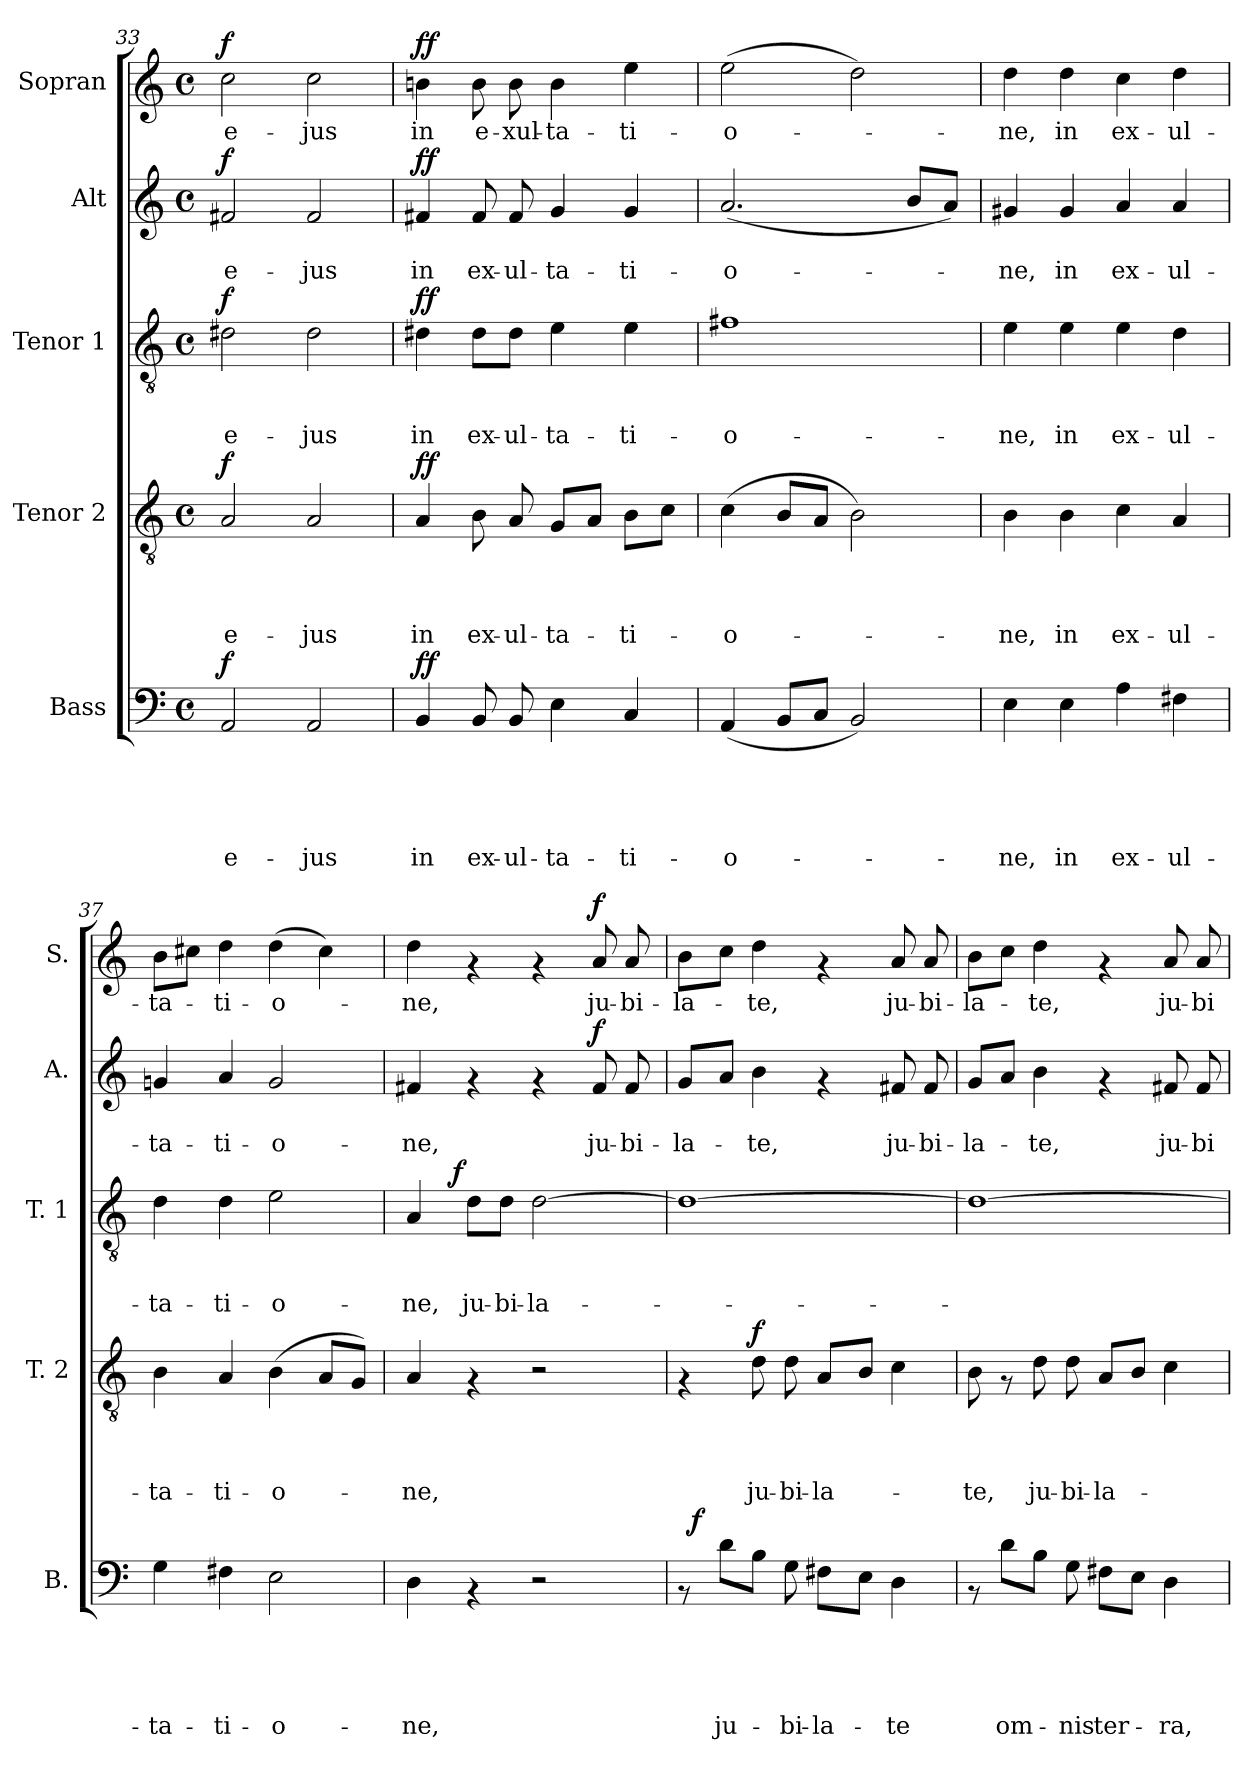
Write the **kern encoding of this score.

**kern	**text	**text	**text	**text	**text	**dynam	**kern	**text	**text	**text	**text	**dynam	**kern	**text	**text	**text	**dynam	**kern	**text	**text	**dynam	**kern	**text	**dynam
*part5	*part5	*part5	*part5	*part5	*part5	*part5	*part4	*part4	*part4	*part4	*part4	*part4	*part3	*part3	*part3	*part3	*part3	*part2	*part2	*part2	*part2	*part1	*part1	*part1
*staff5	*staff5	*staff5	*staff5	*staff5	*staff5	*staff5	*staff4	*staff4	*staff4	*staff4	*staff4	*staff4	*staff3	*staff3	*staff3	*staff3	*staff3	*staff2	*staff2	*staff2	*staff2	*staff1	*staff1	*staff1
*I"Bass	*	*	*	*	*	*	*I"Tenor 2	*	*	*	*	*	*I"Tenor 1	*	*	*	*	*I"Alt	*	*	*	*I"Sopran	*	*
*I'B.	*	*	*	*	*	*	*I'T. 2	*	*	*	*	*	*I'T. 1	*	*	*	*	*I'A.	*	*	*	*I'S.	*	*
*clefF4	*	*	*	*	*	*	*clefGv2	*	*	*	*	*	*clefGv2	*	*	*	*	*clefG2	*	*	*	*clefG2	*	*
*k[]	*	*	*	*	*	*	*k[]	*	*	*	*	*	*k[]	*	*	*	*	*k[]	*	*	*	*k[]	*	*
*C:	*	*	*	*	*	*	*C:	*	*	*	*	*	*C:	*	*	*	*	*C:	*	*	*	*C:	*	*
*M4/4	*	*	*	*	*	*	*M4/4	*	*	*	*	*	*M4/4	*	*	*	*	*M4/4	*	*	*	*M4/4	*	*
*met(c)	*	*	*	*	*	*	*met(c)	*	*	*	*	*	*met(c)	*	*	*	*	*met(c)	*	*	*	*met(c)	*	*
=33	=33	=33	=33	=33	=33	=33	=33	=33	=33	=33	=33	=33	=33	=33	=33	=33	=33	=33	=33	=33	=33	=33	=33	=33
!	!	!	!	!	!LO:LY:b	!LO:DY:a	!	!	!	!	!LO:LY:b	!LO:DY:a	!	!	!	!LO:LY:b	!LO:DY:a	!	!	!LO:LY:b	!LO:DY:a	!	!LO:LY:b	!LO:DY:a
2AA/	.	.	.	.	e-	f	2A/	.	.	.	e-	f	2d#X\	.	.	e-	f	2f#X/	.	e-	f	2cc\	e-	f
!	!	!	!	!	!LO:LY:b	!	!	!	!	!	!LO:LY:b	!	!	!	!	!LO:LY:b	!	!	!	!LO:LY:b	!	!	!LO:LY:b	!
2AA/	.	.	.	.	-jus	.	2A/	.	.	.	-jus	.	2d#\	.	.	-jus	.	2f#/	.	-jus	.	2cc\	-jus	.
=34	=34	=34	=34	=34	=34	=34	=34	=34	=34	=34	=34	=34	=34	=34	=34	=34	=34	=34	=34	=34	=34	=34	=34	=34
!	!	!	!	!	!LO:LY:b	!LO:DY:a	!	!	!	!	!LO:LY:b	!LO:DY:a	!	!	!	!LO:LY:b	!LO:DY:a	!	!	!LO:LY:b	!LO:DY:a	!	!LO:LY:b	!LO:DY:a
4BB/	.	.	.	.	in	ff	4A/	.	.	.	in	ff	4d#X\	.	.	in	ff	4f#X/	.	in	ff	4bn\	in	ff
!	!	!	!	!	!LO:LY:b	!	!	!	!	!	!LO:LY:b	!	!	!	!	!LO:LY:b	!	!	!	!LO:LY:b	!	!	!LO:LY:b	!
8BB/	.	.	.	.	ex-	.	8B\	.	.	.	ex-	.	8d#\L	.	.	ex-	.	8f#/	.	ex-	.	8b\	e-	.
!	!	!	!	!	!LO:LY:b	!	!	!	!	!	!LO:LY:b	!	!	!	!	!LO:LY:b	!	!	!	!LO:LY:b	!	!	!LO:LY:b	!
8BB/	.	.	.	.	-ul-	.	8A/	.	.	.	-ul-	.	8d#\J	.	.	-ul-	.	8f#/	.	-ul-	.	8b\	-xul-	.
!	!	!	!	!	!LO:LY:b	!	!	!	!	!	!LO:LY:b	!	!	!	!	!LO:LY:b	!	!	!	!LO:LY:b	!	!	!LO:LY:b	!
4E\	.	.	.	.	-ta-	.	8G/L	.	.	.	-ta-	.	4e\	.	.	-ta-	.	4g/	.	-ta-	.	4b\	-ta-	.
.	.	.	.	.	.	.	8A/J	.	.	.	.	.	.	.	.	.	.	.	.	.	.	.	.	.
!	!	!	!	!	!LO:LY:b	!	!	!	!	!	!LO:LY:b	!	!	!	!	!LO:LY:b	!	!	!	!LO:LY:b	!	!	!LO:LY:b	!
4C/	.	.	.	.	-ti-	.	8B\L	.	.	.	-ti-	.	4e\	.	.	-ti-	.	4g/	.	-ti-	.	4ee\	-ti-	.
.	.	.	.	.	.	.	8c\J	.	.	.	.	.	.	.	.	.	.	.	.	.	.	.	.	.
=35	=35	=35	=35	=35	=35	=35	=35	=35	=35	=35	=35	=35	=35	=35	=35	=35	=35	=35	=35	=35	=35	=35	=35	=35
!	!	!	!	!	!LO:LY:b	!	!	!	!	!	!LO:LY:b	!	!	!	!	!LO:LY:b	!	!	!	!LO:LY:b	!	!	!LO:LY:b	!
(<4AA/	.	.	.	.	-o-	.	(>4c\	.	.	.	-o-	.	1f#X	.	.	-o-	.	(<2.a/	.	-o-	.	(>2ee\	-o-	.
8BB/L	.	.	.	.	.	.	8B/L	.	.	.	.	.	.	.	.	.	.	.	.	.	.	.	.	.
8C/J	.	.	.	.	.	.	8A/J	.	.	.	.	.	.	.	.	.	.	.	.	.	.	.	.	.
2BB/)	.	.	.	.	.	.	2B\)	.	.	.	.	.	.	.	.	.	.	.	.	.	.	2dd\)	.	.
.	.	.	.	.	.	.	.	.	.	.	.	.	.	.	.	.	.	8b/L	.	.	.	.	.	.
.	.	.	.	.	.	.	.	.	.	.	.	.	.	.	.	.	.	8a/J)	.	.	.	.	.	.
=36	=36	=36	=36	=36	=36	=36	=36	=36	=36	=36	=36	=36	=36	=36	=36	=36	=36	=36	=36	=36	=36	=36	=36	=36
!	!	!	!	!	!LO:LY:b	!	!	!	!	!	!LO:LY:b	!	!	!	!	!LO:LY:b	!	!	!	!LO:LY:b	!	!	!LO:LY:b	!
4E\	.	.	.	.	-ne,	.	4B\	.	.	.	-ne,	.	4e\	.	.	-ne,	.	4g#X/	.	-ne,	.	4dd\	-ne,	.
!	!	!	!	!	!LO:LY:b	!	!	!	!	!	!LO:LY:b	!	!	!	!	!LO:LY:b	!	!	!	!LO:LY:b	!	!	!LO:LY:b	!
4E\	.	.	.	.	in	.	4B\	.	.	.	in	.	4e\	.	.	in	.	4g#/	.	in	.	4dd\	in	.
!	!	!	!	!	!LO:LY:b	!	!	!	!	!	!LO:LY:b	!	!	!	!	!LO:LY:b	!	!	!	!LO:LY:b	!	!	!LO:LY:b	!
4A\	.	.	.	.	ex-	.	4c\	.	.	.	ex-	.	4e\	.	.	ex-	.	4a/	.	ex-	.	4cc\	ex-	.
!	!	!	!	!	!LO:LY:b	!	!	!	!	!	!LO:LY:b	!	!	!	!	!LO:LY:b	!	!	!	!LO:LY:b	!	!	!LO:LY:b	!
4F#X\	.	.	.	.	-ul-	.	4A/	.	.	.	-ul-	.	4d\	.	.	-ul-	.	4a/	.	-ul-	.	4dd\	-ul-	.
!!LO:PB:g=z
=37	=37	=37	=37	=37	=37	=37	=37	=37	=37	=37	=37	=37	=37	=37	=37	=37	=37	=37	=37	=37	=37	=37	=37	=37
!	!	!	!	!	!LO:LY:b	!	!	!	!	!	!LO:LY:b	!	!	!	!	!LO:LY:b	!	!	!	!LO:LY:b	!	!	!LO:LY:b	!
4G\	.	.	.	.	-ta-	.	4B\	.	.	.	-ta-	.	4d\	.	.	-ta-	.	4gn/	.	-ta-	.	8b\L	-ta-	.
.	.	.	.	.	.	.	.	.	.	.	.	.	.	.	.	.	.	.	.	.	.	8cc#X\J	.	.
!	!	!	!	!	!LO:LY:b	!	!	!	!	!	!LO:LY:b	!	!	!	!	!LO:LY:b	!	!	!	!LO:LY:b	!	!	!LO:LY:b	!
4F#X\	.	.	.	.	-ti-	.	4A/	.	.	.	-ti-	.	4d\	.	.	-ti-	.	4a/	.	-ti-	.	4dd\	-ti-	.
!	!	!	!	!	!LO:LY:b	!	!	!	!	!	!LO:LY:b	!	!	!	!	!LO:LY:b	!	!	!	!LO:LY:b	!	!	!LO:LY:b	!
2E\	.	.	.	.	-o-	.	(>4B\	.	.	.	-o-	.	2e\	.	.	-o-	.	2g/	.	-o-	.	(>4dd\	-o-	.
.	.	.	.	.	.	.	8A/L	.	.	.	.	.	.	.	.	.	.	.	.	.	.	4cc#\)	.	.
.	.	.	.	.	.	.	8G/J)	.	.	.	.	.	.	.	.	.	.	.	.	.	.	.	.	.
=38	=38	=38	=38	=38	=38	=38	=38	=38	=38	=38	=38	=38	=38	=38	=38	=38	=38	=38	=38	=38	=38	=38	=38	=38
!	!	!	!	!	!LO:LY:b	!	!	!	!	!	!LO:LY:b	!	!	!	!	!LO:LY:b	!	!	!	!LO:LY:b	!	!	!LO:LY:b	!
*	*	*	*	*	*	*	*	*	*	*	*	*	*^	*	*	*	*	*	*	*	*	*	*	*
4D\	.	.	.	.	-ne,	.	4A/	.	.	.	-ne,	.	4A/	8..ryy	.	.	-ne,	.	4f#X/	.	-ne,	.	4dd\	-ne,	.
!	!	!	!	!	!	!	!	!	!	!	!	!	!	!	!	!	!	!LO:DY:a	!	!	!	!	!	!	!
.	.	.	.	.	.	.	.	.	.	.	.	.	.	2ryy	.	.	.	f	.	.	.	.	.	.	.
!	!	!	!	!	!	!	!	!	!	!	!	!	!	!	!	!	!LO:LY:b	!	!	!	!	!	!	!	!
4rAA	.	.	.	.	.	.	4rF	.	.	.	.	.	8d\L	.	.	.	ju-	.	4rf	.	.	.	4rf	.	.
!	!	!	!	!	!	!	!	!	!	!	!	!	!	!	!	!	!LO:LY:b	!	!	!	!	!	!	!	!
.	.	.	.	.	.	.	.	.	.	.	.	.	8d\J	.	.	.	-bi-	.	.	.	.	.	.	.	.
!	!	!	!	!	!	!	!	!	!	!	!	!	!	!	!	!	!LO:LY:b	!	!	!	!	!	!	!	!
2r	.	.	.	.	.	.	2r	.	.	.	.	.	[>2d\	.	.	.	-la-	.	4rf	.	.	.	4rf	.	.
.	.	.	.	.	.	.	.	.	.	.	.	.	.	4ryy	.	.	.	.	.	.	.	.	.	.	.
!	!	!	!	!	!	!	!	!	!	!	!	!	!	!	!	!	!	!	!	!	!LO:LY:b	!LO:DY:a	!	!LO:LY:b	!LO:DY:a
.	.	.	.	.	.	.	.	.	.	.	.	.	.	.	.	.	.	.	8f#/	.	ju-	f	8a/	ju-	f
!	!	!	!	!	!	!	!	!	!	!	!	!	!	!	!	!	!	!	!	!	!LO:LY:b	!	!	!LO:LY:b	!
.	.	.	.	.	.	.	.	.	.	.	.	.	.	.	.	.	.	.	8f#/	.	-bi-	.	8a/	-bi-	.
.	.	.	.	.	.	.	.	.	.	.	.	.	.	32ryy	.	.	.	.	.	.	.	.	.	.	.
=39	=39	=39	=39	=39	=39	=39	=39	=39	=39	=39	=39	=39	=39	=39	=39	=39	=39	=39	=39	=39	=39	=39	=39	=39	=39
!	!	!	!	!	!	!	!	!	!	!	!	!	!	!	!	!	!	!	!	!	!LO:LY:b	!	!	!LO:LY:b	!
*^	*	*	*	*	*	*	*	*	*	*	*	*	*v	*v	*	*	*	*	*	*	*	*	*	*	*
8rAA	32ryy	.	.	.	.	.	.	4rF	.	.	.	.	.	1d_	.	.	.	.	8g/L	.	-la-	.	8b\L	-la-	.
!	!	!	!	!	!	!	!LO:DY:a	!	!	!	!	!	!	!	!	!	!	!	!	!	!	!	!	!	!
.	2ryy	.	.	.	.	.	f	.	.	.	.	.	.	.	.	.	.	.	.	.	.	.	.	.	.
!	!	!	!	!	!	!LO:LY:b	!	!	!	!	!	!	!	!	!	!	!	!	!	!	!	!	!	!	!
8d\L	.	.	.	.	.	ju-	.	.	.	.	.	.	.	.	.	.	.	.	8a/J	.	.	.	8cc\J	.	.
!	!	!	!	!	!	!	!	!	!	!	!	!LO:LY:b	!LO:DY:a	!	!	!	!	!	!	!	!LO:LY:b	!	!	!LO:LY:b	!
8B\J	.	.	.	.	.	.	.	8d\	.	.	.	ju-	f	.	.	.	.	.	4b\	.	-te,	.	4dd\	-te,	.
!	!	!	!	!	!	!LO:LY:b	!	!	!	!	!	!LO:LY:b	!	!	!	!	!	!	!	!	!	!	!	!	!
8G\	.	.	.	.	.	-bi-	.	8d\	.	.	.	-bi-	.	.	.	.	.	.	.	.	.	.	.	.	.
!	!	!	!	!	!	!LO:LY:b	!	!	!	!	!	!LO:LY:b	!	!	!	!	!	!	!	!	!	!	!	!	!
8F#X\L	.	.	.	.	.	-la-	.	8A/L	.	.	.	-la-	.	.	.	.	.	.	4rf	.	.	.	4rf	.	.
.	4...ryy	.	.	.	.	.	.	.	.	.	.	.	.	.	.	.	.	.	.	.	.	.	.	.	.
8E\J	.	.	.	.	.	.	.	8B/J	.	.	.	.	.	.	.	.	.	.	.	.	.	.	.	.	.
!	!	!	!	!	!	!LO:LY:b	!	!	!	!	!	!	!	!	!	!	!	!	!	!	!LO:LY:b	!	!	!LO:LY:b	!
4D\	.	.	.	.	.	-te	.	4c\	.	.	.	.	.	.	.	.	.	.	8f#X/	.	ju-	.	8a/	ju-	.
!	!	!	!	!	!	!	!	!	!	!	!	!	!	!	!	!	!	!	!	!	!LO:LY:b	!	!	!LO:LY:b	!
.	.	.	.	.	.	.	.	.	.	.	.	.	.	.	.	.	.	.	8f#/	.	-bi-	.	8a/	-bi-	.
=40	=40	=40	=40	=40	=40	=40	=40	=40	=40	=40	=40	=40	=40	=40	=40	=40	=40	=40	=40	=40	=40	=40	=40	=40	=40
!	!	!	!	!	!	!	!	!	!	!	!	!LO:LY:b	!	!	!	!	!	!	!	!	!LO:LY:b	!	!	!LO:LY:b	!
*v	*v	*	*	*	*	*	*	*	*	*	*	*	*	*	*	*	*	*	*	*	*	*	*	*	*
8rAA	.	.	.	.	.	.	8B\	.	.	.	-te,	.	1d_	.	.	.	.	8g/L	.	-la-	.	8b\L	-la-	.
!	!	!	!	!	!LO:LY:b	!	!	!	!	!	!	!	!	!	!	!	!	!	!	!	!	!	!	!
8d\L	.	.	.	.	om-	.	8rF	.	.	.	.	.	.	.	.	.	.	8a/J	.	.	.	8cc\J	.	.
!	!	!	!	!	!	!	!	!	!	!	!LO:LY:b	!	!	!	!	!	!	!	!	!LO:LY:b	!	!	!LO:LY:b	!
8B\J	.	.	.	.	.	.	8d\	.	.	.	ju-	.	.	.	.	.	.	4b\	.	-te,	.	4dd\	-te,	.
!	!	!	!	!	!LO:LY:b	!	!	!	!	!	!LO:LY:b	!	!	!	!	!	!	!	!	!	!	!	!	!
8G\	.	.	.	.	-nis	.	8d\	.	.	.	-bi-	.	.	.	.	.	.	.	.	.	.	.	.	.
!	!	!	!	!	!LO:LY:b	!	!	!	!	!	!LO:LY:b	!	!	!	!	!	!	!	!	!	!	!	!	!
8F#X\L	.	.	.	.	ter-	.	8A/L	.	.	.	-la-	.	.	.	.	.	.	4rf	.	.	.	4rf	.	.
8E\J	.	.	.	.	.	.	8B/J	.	.	.	.	.	.	.	.	.	.	.	.	.	.	.	.	.
!	!	!	!	!	!LO:LY:b	!	!	!	!	!	!	!	!	!	!	!	!	!	!	!LO:LY:b	!	!	!LO:LY:b	!
4D\	.	.	.	.	-ra,	.	4c\	.	.	.	.	.	.	.	.	.	.	8f#X/	.	ju-	.	8a/	ju-	.
!	!	!	!	!	!	!	!	!	!	!	!	!	!	!	!	!	!	!	!	!LO:LY:b	!	!	!LO:LY:b	!
.	.	.	.	.	.	.	.	.	.	.	.	.	.	.	.	.	.	8f#/	.	-bi-	.	8a/	-bi-	.
=	=	=	=	=	=	=	=	=	=	=	=	=	=	=	=	=	=	=	=	=	=	=	=	=
*-	*-	*-	*-	*-	*-	*-	*-	*-	*-	*-	*-	*-	*-	*-	*-	*-	*-	*-	*-	*-	*-	*-	*-	*-
